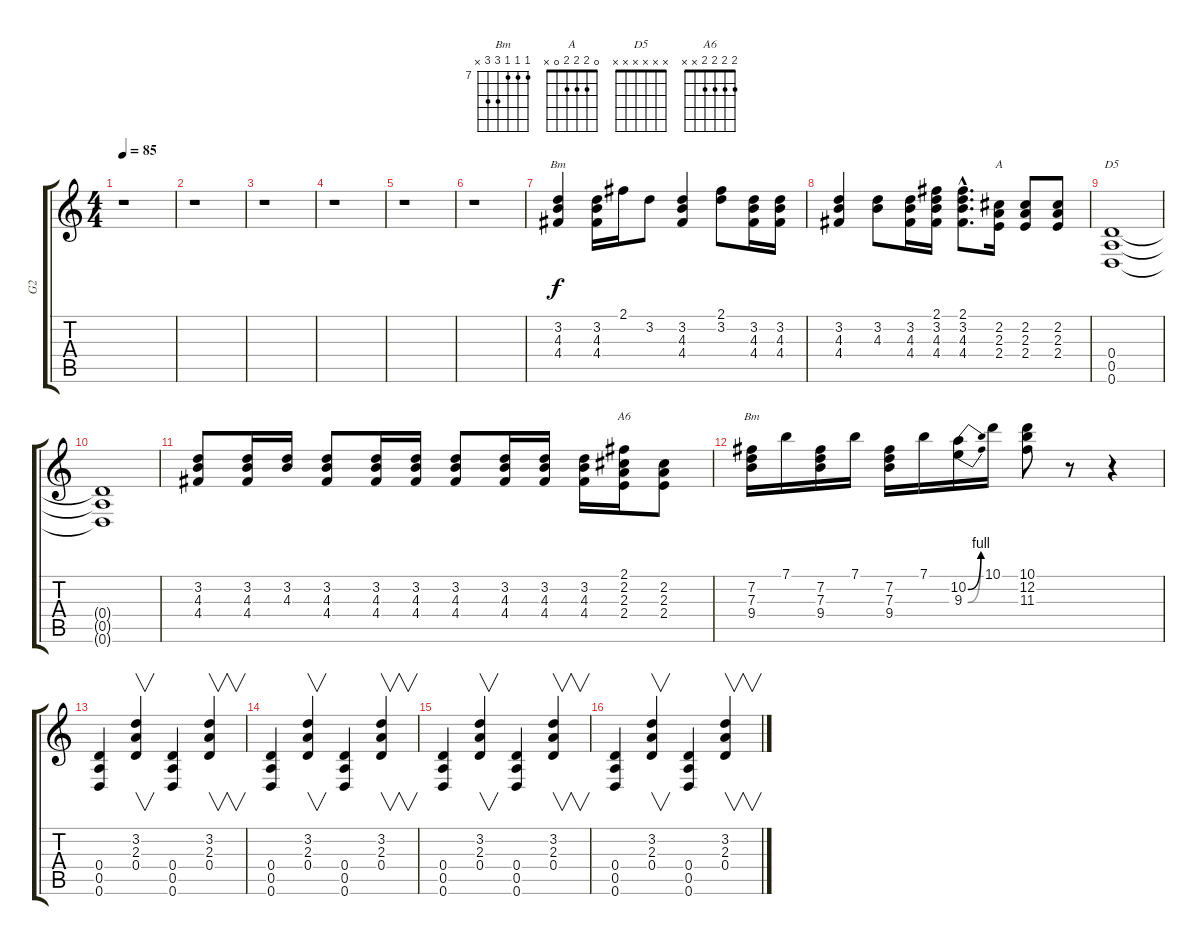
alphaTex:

\track ("G2" "G2") {instrument overdrivenguitar}
\staff {score tabs}
\tuning (E4 B3 G3 D3 A2 D2) {hide}
\chord ("Bm" 2 3 4 4 2 x)
\chord ("A" 0 2 2 2 0 x)
\chord ("D5" x x x x x x) {firstfret 0}
\chord ("A6" 2 2 2 2 x x)
\chord ("Bm" 7 7 7 9 9 x) {firstfret 7}
\ts (4 4)
\tempo 85
\clef g2
\ks c
r.1{dy f instrument overdrivenguitar} |
r.1 |
r.1 |
r.1 |
r.1 |
r.1 |
(3.2 4.3 4.4).4{ch "Bm"} (3.2 4.3 4.4).16 2.1.16 3.2.8 (3.2 4.3 4.4).4 (2.1 3.2).8 (3.2 4.3 4.4).16 (3.2 4.3 4.4).16 |
(3.2 4.3 4.4).4 (3.2 4.3).8 (3.2 4.3 4.4).16 (2.1 3.2 4.3 4.4).16 (2.1{hac} 3.2{hac} 4.3{hac} 4.4{hac}).8{d} (2.2 2.3 2.4).16{ch "A"} (2.2 2.3 2.4).8 (2.2 2.3 2.4).8 |
(0.4 0.5 0.6).1{ch "D5"} |
(0.4{t} 0.5{t} 0.6{t}).1 |
(3.2 4.3 4.4).8 (3.2 4.3 4.4).16 (3.2 4.3).16 (3.2 4.3 4.4).8 (3.2 4.3 4.4).16 (3.2 4.3 4.4).16 (3.2 4.3 4.4).8 (3.2 4.3 4.4).16 (3.2 4.3 4.4).16 (3.2 4.3 4.4).16 (2.1 2.2 2.3 2.4).16{ch "A6"} (2.2 2.3 2.4).8 |
(7.2 7.3 9.4).16{ch "Bm"} 7.1.16 (7.2 7.3 9.4).16 7.1.16 (7.2 7.3 9.4).16 7.1.16 (10.2{be (bend 0 0 60 4)} 9.3{be (bend 0 0 60 4)}).16 10.1.16 (10.1 12.2 11.3).8 r.8 r.4 |
(0.4 0.5 0.6).4 (3.2 2.3 0.4).4{v} (0.4 0.5 0.6).4 (3.2 2.3 0.4).4{v} |
(0.4 0.5 0.6).4 (3.2 2.3 0.4).4{v} (0.4 0.5 0.6).4 (3.2 2.3 0.4).4{v} |
(0.4 0.5 0.6).4 (3.2 2.3 0.4).4{v} (0.4 0.5 0.6).4 (3.2 2.3 0.4).4{v} |
(0.4 0.5 0.6).4 (3.2 2.3 0.4).4{v} (0.4 0.5 0.6).4 (3.2 2.3 0.4).4{v}
